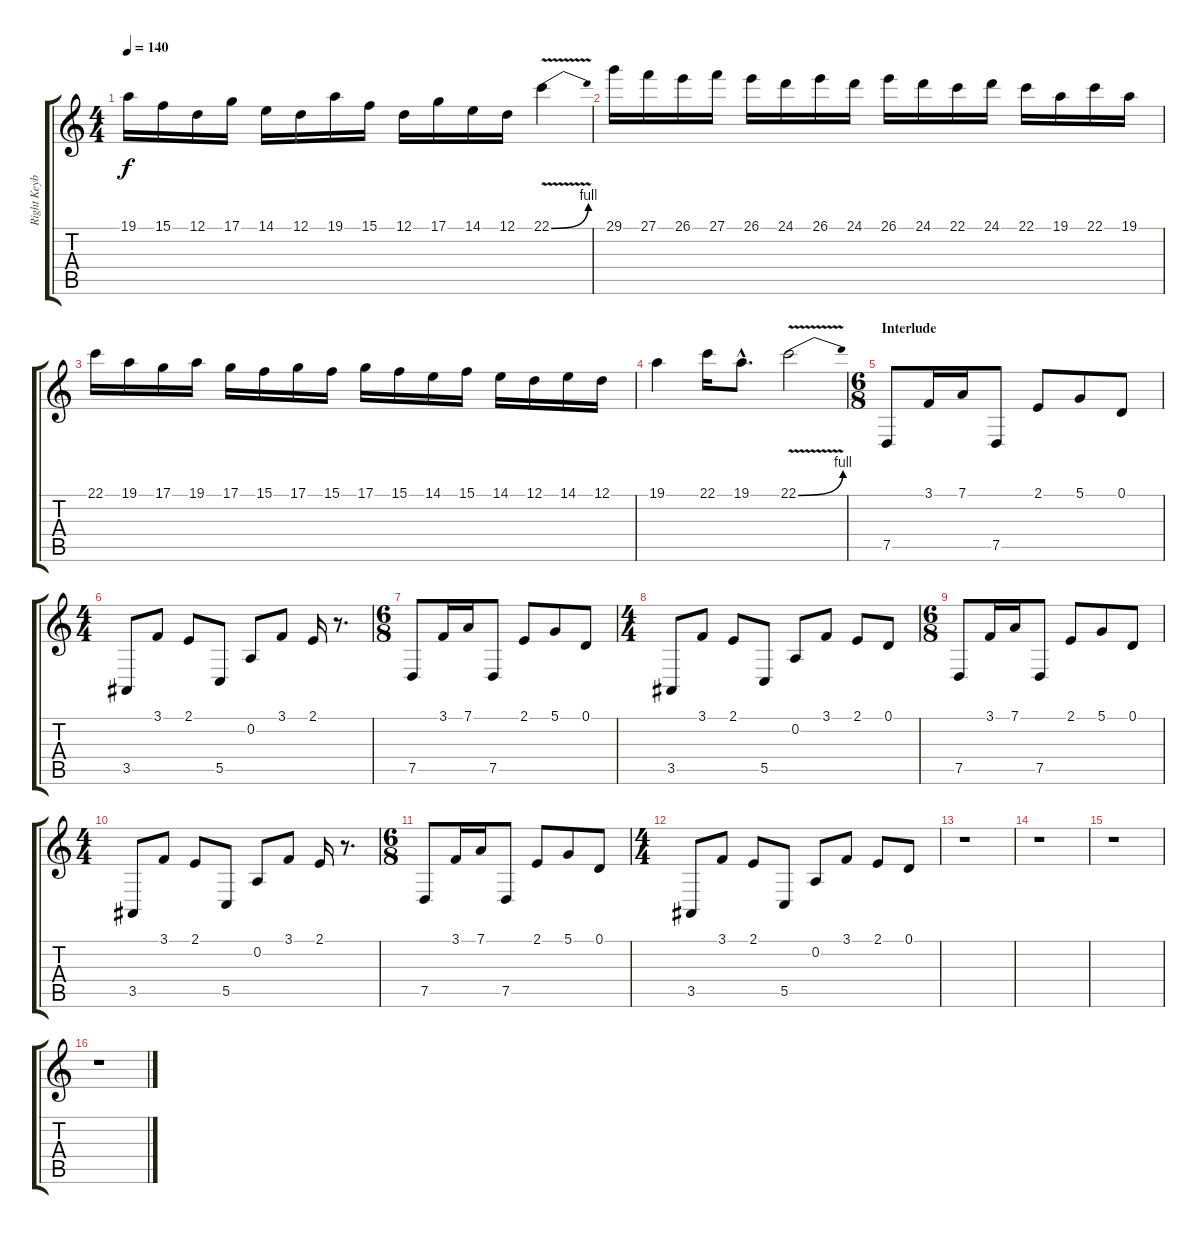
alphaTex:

\track ("Right Keybord (Overdub)" "Right Keyb") {instrument fx4atmosphere}
\staff {score tabs}
\tuning (D4 A3 F3 C3 G2 D2) {hide}
\ts (4 4)
\tempo 140
\clef g2
\ks c
19.1.16{dy f} 15.1.16 12.1.16 17.1.16 14.1.16 12.1.16 19.1.16 15.1.16 12.1.16 17.1.16 14.1.16 12.1.16 22.1{be (bend 0 0 60 4) v}.4 |
29.1.16 27.1.16 26.1.16 27.1.16 26.1.16 24.1.16 26.1.16 24.1.16 26.1.16 24.1.16 22.1.16 24.1.16 22.1.16 19.1.16 22.1.16 19.1.16 |
22.1.16 19.1.16 17.1.16 19.1.16 17.1.16 15.1.16 17.1.16 15.1.16 17.1.16 15.1.16 14.1.16 15.1.16 14.1.16 12.1.16 14.1.16 12.1.16 |
19.1.4 22.1.16 19.1{hac}.8{d} 22.1{be (bend 0 0 60 4) v}.2 |
\ts (6 8)
\section ("" "Interlude")
7.5.8{volume 12 instrument fx4atmosphere} 3.1.16 7.1.16 7.5.8 2.1.8 5.1.8 0.1.8 |
\ts (4 4)
3.5.8 3.1.8 2.1.8 5.5.8 0.2.8 3.1.8 2.1.16 r.8{d} |
\ts (6 8)
7.5.8 3.1.16 7.1.16 7.5.8 2.1.8 5.1.8 0.1.8 |
\ts (4 4)
3.5.8 3.1.8 2.1.8 5.5.8 0.2.8 3.1.8 2.1.8 0.1.8 |
\ts (6 8)
7.5.8{volume 12 instrument fx4atmosphere} 3.1.16 7.1.16 7.5.8 2.1.8 5.1.8 0.1.8 |
\ts (4 4)
3.5.8 3.1.8 2.1.8 5.5.8 0.2.8 3.1.8 2.1.16 r.8{d} |
\ts (6 8)
7.5.8 3.1.16 7.1.16 7.5.8 2.1.8 5.1.8 0.1.8 |
\ts (4 4)
3.5.8 3.1.8 2.1.8 5.5.8 0.2.8 3.1.8 2.1.8 0.1.8 |
r.1 |
r.1 |
r.1 |
r.1
